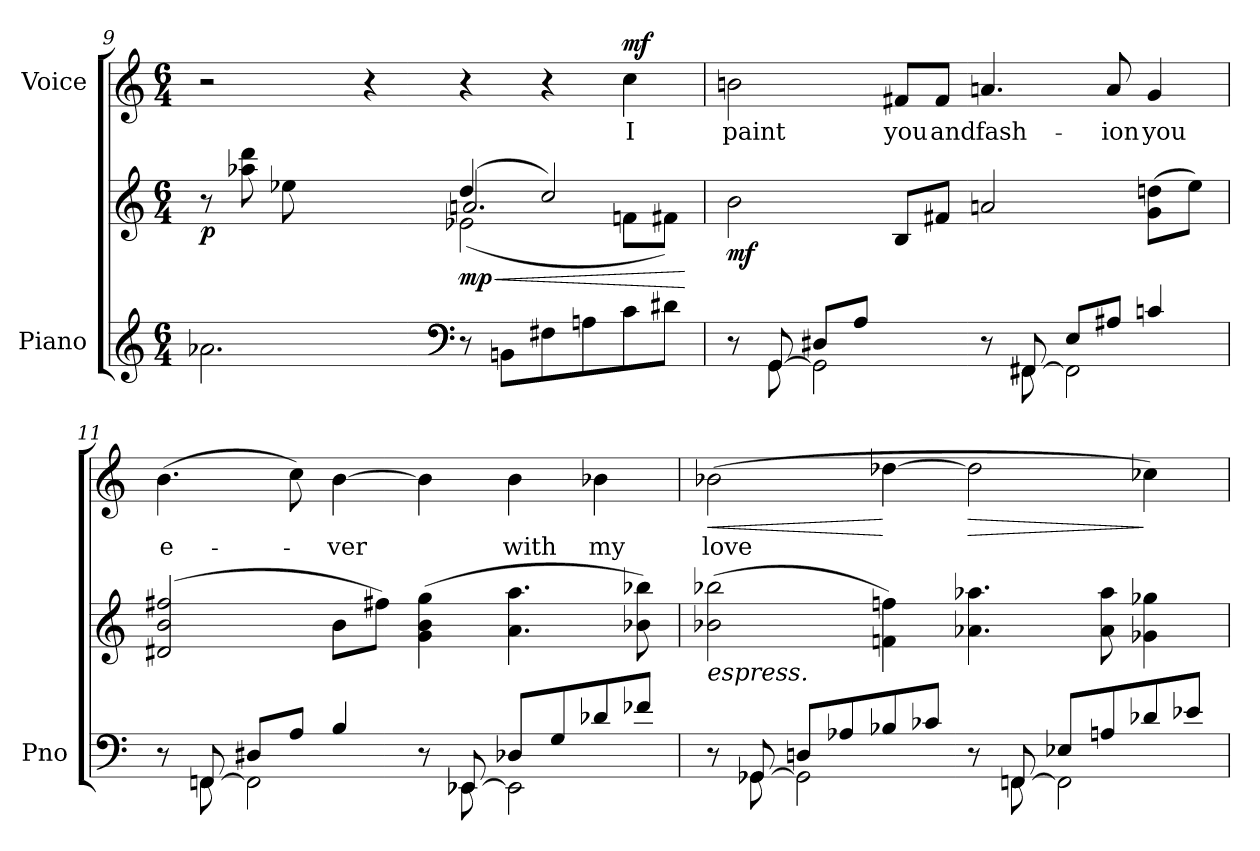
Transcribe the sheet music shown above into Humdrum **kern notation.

**kern	**kern	**dynam	**kern	**text	**dynam
*part2	*part2	*part2	*part1	*part1	*part1
*staff3	*staff2	*staff2/3	*staff1	*staff1	*staff1
*I"Piano	*	*	*I"Voice	*	*
*I'Pno	*	*	*	*	*
!!LO:LB:g=z
*clefG2	*clefG2	*	*clefG2	*	*
*k[]	*k[]	*	*k[]	*	*
*M6/4	*M6/4	*	*M6/4	*	*
=9	=9	=9	=9	=9	=9
*^	*^	*	*	*	*
*	*	*	*^	*	*	*	*
!	!	!	!	!	!LO:DY:b	!	!	!
4.ryy	2.a-X\	8r	2.ryy	2.ryy	p	2r	.	.
.	.	(8aa-X\ 8ddd\L	.	.	.	.	.	.
.	.	8ee-X\	.	.	.	.	.	.
8cc/	.	4.ryy	.	.	.	.	.	.
8f#X/	.	.	.	.	.	4r	.	.
8d/J)	.	.	.	.	.	.	.	.
*clefF4	*	*	*	*	*	*	*	*
!	!	!	!	!	!LO:HP:b	!	!	!
!	!	!	!	!	!LO:DY:n=1:b	!	!	!
2.ryy	8r	(4dd/	(2e-X\	2.an/	< mp	4r	.	.
.	8BBn\L	.	.	.	.	.	.	.
.	8F#X\	2cc/)	.	.	.	4r	.	.
.	8An\	.	.	.	.	.	.	.
!	!	!	!	!	!	!	!LO:LY:b	!LO:DY:a
.	8c\	.	8fn\L	.	.	4cc\	I	mf
.	8d#X\J	.	8f#X\J)	.	.	.	.	.
*v	*v	*	*	*	*	*	*	*
*	*v	*v	*v	*	*	*	*
.	.	[	.	.	.
=10	=10	=10	=10	=10	=10
*^	*	*	*	*	*
!	!	!	!LO:DY:b	!	!LO:LY:b	!
8r	8ryy	2b\	mf	2bni\	paint	.
[8GG\	8GG/	.	.	.	.	.
2GG\]	8D#X/L	.	.	.	.	.
.	8A/J	.	.	.	.	.
!	!	!	!	!	!LO:LY:b	!
.	4.ryy	8B/L	.	8f#X/L	you	.
!	!	!	!	!	!LO:LY:b	!
.	.	(8f#X/J	.	8f#/J	and	.
!	!	!	!	!	!LO:LY:b	!
8r	.	2an/	.	4.ani/	fash-	.
[<8FF#X/	8FF#\	.	.	.	.	.
2FF#\]	8E/L	.	.	.	.	.
!	!	!	!	!	!LO:LY:b	!
.	8A#X/J	.	.	8a/	-ion	.
!	!	!	!	!	!LO:LY:b	!
.	4cn/	(8g\ 8ddn\L	.	4g/	you	.
.	.	8ee\J)	.	.	.	.
!!LO:PB:g=z
=11	=11	=11	=11	=11	=11	=11
!	!	!	!	!	!LO:LY:b	!
8r	8ryy	(2d#X/ 2b/ 2ff#X/	.	(4.b\	e-	.
[<8FFn/	8FF\	.	.	.	.	.
2FF\]	8D#X/L	.	.	.	.	.
.	8A/J	.	.	8cc\)	.	.
!	!	!	!	!	!LO:LY:b	!
.	4B/	8b\L	.	[4b\	-ver	.
.	.	8ff#X\J)	.	.	.	.
8r	8ryy	(4g\ 4b\ 4gg\	.	4b\]	.	.
[<8EE-X/	8EE-\	.	.	.	.	.
!	!	!	!	!	!LO:LY:b	!
2EE-\]	8D-X/L	4.a\ 4.aa\	.	4b\	with	.
.	8G/	.	.	.	.	.
!	!	!	!	!	!LO:LY:b	!
.	8d-X/	.	.	4b-X\	my	.
.	8f-X/J	8b-X\ 8bb-X\)	.	.	.	.
=12	=12	=12	=12	=12	=12	=12
!	!	!LO:TX:b:i:t=espress.	!	!	!	!
!	!	!	!	!	!LO:LY:b	!LO:HP:b
8r	8ryy	(2b-X\ 2bb-X\	.	(2b-X\	love	<
[<8GG-X/	8GG-\	.	.	.	.	.
2GG-\]	8Dn/L	.	.	.	.	.
.	8A-X/	.	.	.	.	.
.	8B-X/	4fn\ 4ffn\)	.	[4dd-X\	.	[
.	8c-X/J	.	.	.	.	.
!	!	!	!	!	!	!LO:HP:b
8r	8ryy	4.a-X\ 4.aa-X\	.	2dd-\]	.	>
[<8FF/	8FFn\	.	.	.	.	.
2FF\]	8E-X/L	.	.	.	.	.
.	8An/	8a-\ 8aa-\	.	.	.	.
.	8d-X/	4g-X\ 4gg-X\	.	4cc-X\)	.	]
.	8e-X/J	.	.	.	.	.
*v	*v	*	*	*	*	*
=	=	=	=	=	=
*-	*-	*-	*-	*-	*-
